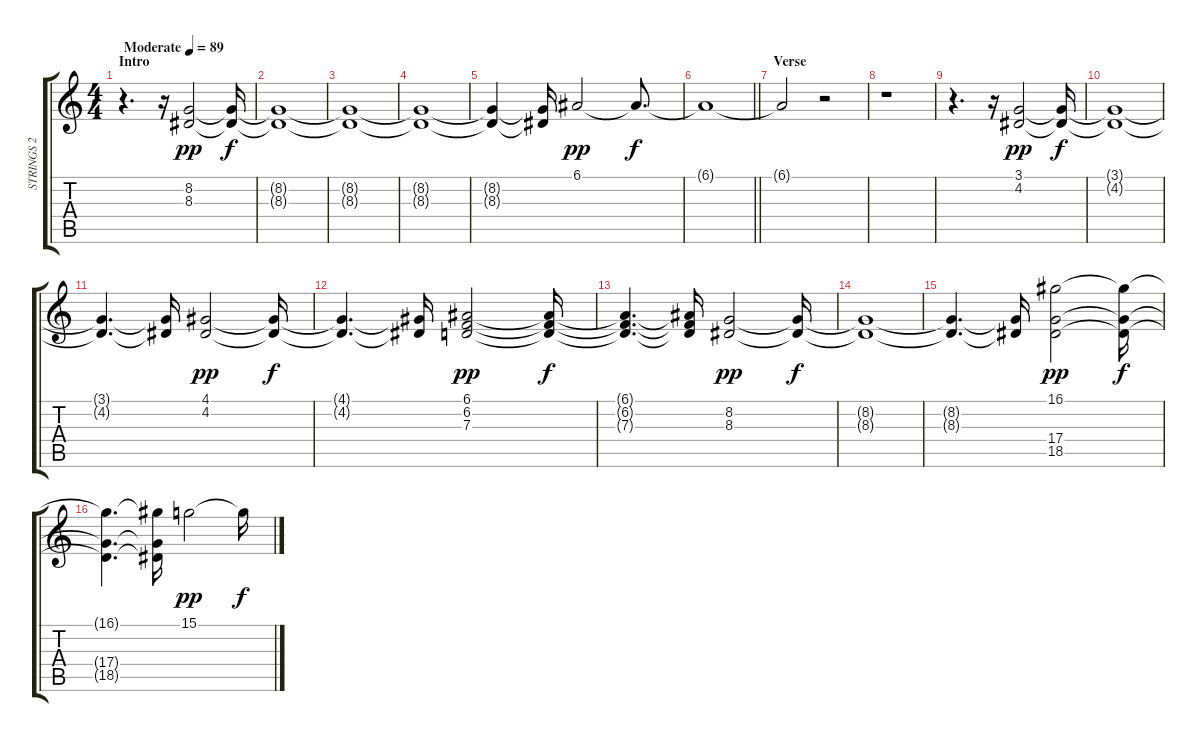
\track ("STRINGS 2" "STRINGS 2") {instrument pad2warm}
\staff {score tabs}
\tuning (E4 B3 G3 D3 A2 E2) {hide}
\ts (4 4)
\section ("" "Intro")
\tempo (89 "Moderate")
\clef g2
\ks c
r.4{d dy pp instrument pad2warm} r.16 (8.2 8.3).2 (8.2{t} 8.3{t}).16{dy f} |
(8.2{t} 8.3{t}).1 |
(8.2{t} 8.3{t}).1 |
(8.2{t} 8.3{t}).1 |
(8.2{t} 8.3{t}).4 (8.2{t} 8.3{t}).16 6.1.2{dy pp} 6.1{t}.8{d dy f} |
\barLineRight lightlight
6.1{t}.1 |
\section ("" "Verse")
6.1{t}.2 r.2 |
r.1 |
r.4{d} r.16 (3.1 4.2).2{dy pp} (3.1{t} 4.2{t}).16{dy f} |
(3.1{t} 4.2{t}).1 |
(3.1{t} 4.2{t}).4{d} (3.1{t} 4.2{t}).16 (4.1 4.2).2{dy pp} (4.1{t} 4.2{t}).16{dy f} |
(4.1{t} 4.2{t}).4{d} (4.1{t} 4.2{t}).16 (6.1 6.2 7.3).2{dy pp} (6.1{t} 6.2{t} 7.3{t}).16{dy f} |
(6.1{t} 6.2{t} 7.3{t}).4{d} (6.1{t} 6.2{t} 7.3{t}).16 (8.2 8.3).2{dy pp} (8.2{t} 8.3{t}).16{dy f} |
(8.2{t} 8.3{t}).1 |
(8.2{t} 8.3{t}).4{d} (8.2{t} 8.3{t}).16 (16.1 17.4 18.5).2{dy pp} (16.1{t} 17.4{t} 18.5{t}).16{dy f} |
(16.1{t} 17.4{t} 18.5{t}).4{d} (16.1{t} 17.4{t} 18.5{t}).16 15.1.2{dy pp} 15.1{t}.16{dy f}
